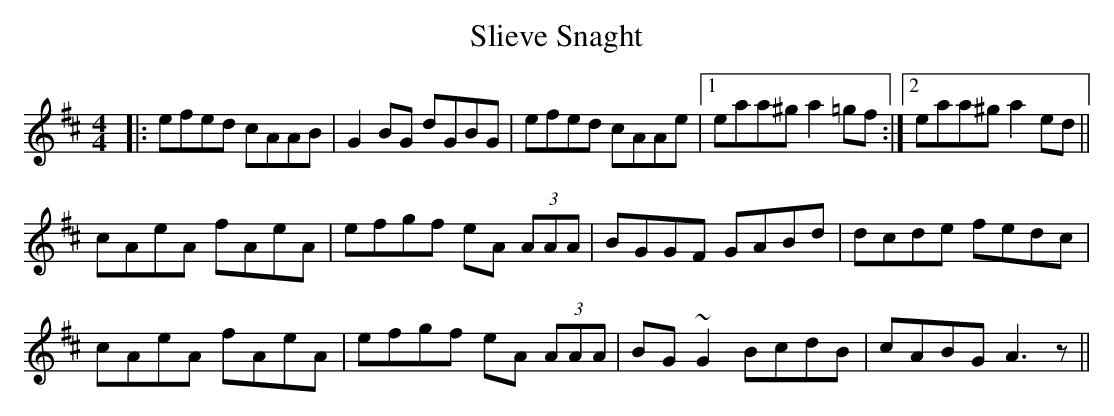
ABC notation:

X:1
T: Slieve Snaght
M: 4/4
L: 1/8
K: Dmaj
|:efed cAAB|G2BG dGBG|efed cAAe|1 eaa^g a2=gf:|2 eaa^g a2ed||
cAeA fAeA|efgf eA (3AAA|BGGF GABd|dcde fedc|
cAeA fAeA|efgf eA (3AAA|BG~G2 BcdB|cABG A3 z||
